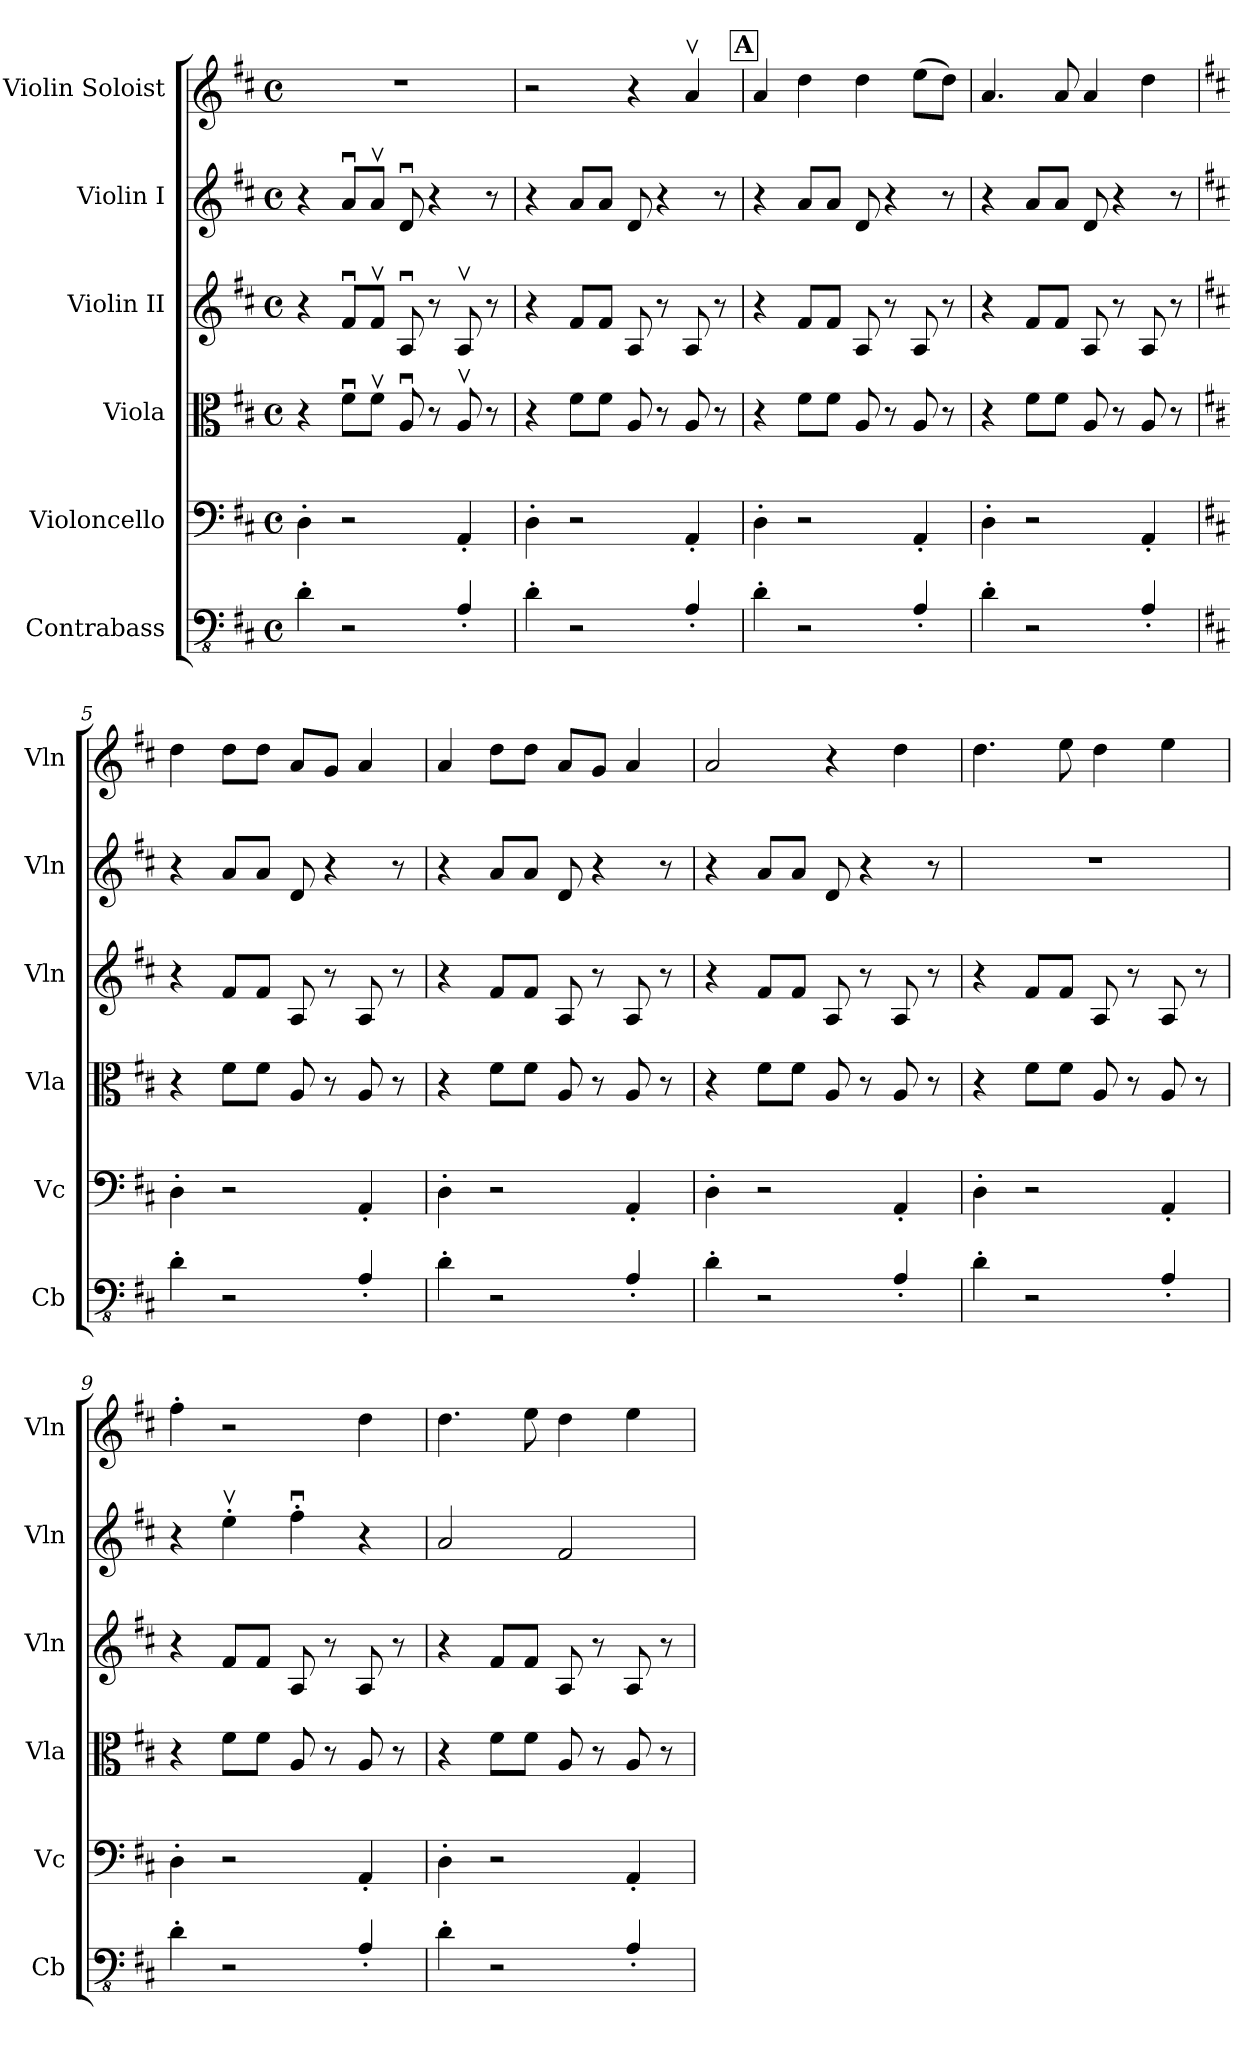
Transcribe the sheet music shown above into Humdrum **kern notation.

**kern	**kern	**kern	**kern	**kern	**kern
*part6	*part5	*part4	*part3	*part2	*part1
*staff6	*staff5	*staff4	*staff3	*staff2	*staff1
*I"Contrabass	*I"Violoncello	*I"Viola	*I"Violin II	*I"Violin I	*I"Violin Soloist
*I'Cb	*I'Vc	*I'Vla	*I'Vln	*I'Vln	*I'Vln
*clefFv4	*clefF4	*clefC3	*clefG2	*clefG2	*clefG2
*ITrd7c12	*	*	*	*	*
*k[f#c#]	*k[f#c#]	*k[f#c#]	*k[f#c#]	*k[f#c#]	*k[f#c#]
*M4/4	*M4/4	*M4/4	*M4/4	*M4/4	*M4/4
*met(c)	*met(c)	*met(c)	*met(c)	*met(c)	*met(c)
*MM144	*MM144	*MM144	*MM144	*MM144	*MM144
=1	=1	=1	=1	=1	=1
4DD'\	4D'\	4r	4r	4r	1r
2r	2r	8f#u\L	8f#u/L	8au/L	.
.	.	8f#v\J	8f#v/J	8av/J	.
.	.	8Au/	8Au/	8du/	.
.	.	8r	8r	4r	.
4AAA'/	4AA'/	8Av/	8Av/	.	.
.	.	8r	8r	8r	.
=2	=2	=2	=2	=2	=2
4DD'\	4D'\	4r	4r	4r	2r
2r	2r	8f#\L	8f#/L	8a/L	.
.	.	8f#\J	8f#/J	8a/J	.
.	.	8A/	8A/	8d/	4r
.	.	8r	8r	4r	.
4AAA'/	4AA'/	8A/	8A/	.	4av/
.	.	8r	8r	8r	.
!!LO:REH:place=s1:a:B:fs=14:t=A
=3	=3	=3	=3	=3	=3
4DD'\	4D'\	4r	4r	4r	4a/
2r	2r	8f#\L	8f#/L	8a/L	4dd\
.	.	8f#\J	8f#/J	8a/J	.
.	.	8A/	8A/	8d/	4dd\
.	.	8r	8r	4r	.
4AAA'/	4AA'/	8A/	8A/	.	(8ee\L
.	.	8r	8r	8r	8dd\J)
=4	=4	=4	=4	=4	=4
4DD'\	4D'\	4r	4r	4r	4.a/
2r	2r	8f#\L	8f#/L	8a/L	.
.	.	8f#\J	8f#/J	8a/J	8a/
.	.	8A/	8A/	8d/	4a/
.	.	8r	8r	4r	.
4AAA'/	4AA'/	8A/	8A/	.	4dd\
.	.	8r	8r	8r	.
!!LO:PB:g=z
=5	=5	=5	=5	=5	=5
*k[f#c#]	*k[f#c#]	*k[f#c#]	*k[f#c#]	*k[f#c#]	*k[f#c#]
4DD'\	4D'\	4r	4r	4r	4dd\
2r	2r	8f#\L	8f#/L	8a/L	8dd\L
.	.	8f#\J	8f#/J	8a/J	8dd\J
.	.	8A/	8A/	8d/	8a/L
.	.	8r	8r	4r	8g/J
4AAA'/	4AA'/	8A/	8A/	.	4a/
.	.	8r	8r	8r	.
=6	=6	=6	=6	=6	=6
4DD'\	4D'\	4r	4r	4r	4a/
2r	2r	8f#\L	8f#/L	8a/L	8dd\L
.	.	8f#\J	8f#/J	8a/J	8dd\J
.	.	8A/	8A/	8d/	8a/L
.	.	8r	8r	4r	8g/J
4AAA'/	4AA'/	8A/	8A/	.	4a/
.	.	8r	8r	8r	.
=7	=7	=7	=7	=7	=7
4DD'\	4D'\	4r	4r	4r	2a/
2r	2r	8f#\L	8f#/L	8a/L	.
.	.	8f#\J	8f#/J	8a/J	.
.	.	8A/	8A/	8d/	4r
.	.	8r	8r	4r	.
4AAA'/	4AA'/	8A/	8A/	.	4dd\
.	.	8r	8r	8r	.
=8	=8	=8	=8	=8	=8
4DD'\	4D'\	4r	4r	1r	4.dd\
2r	2r	8f#\L	8f#/L	.	.
.	.	8f#\J	8f#/J	.	8ee\
.	.	8A/	8A/	.	4dd\
.	.	8r	8r	.	.
4AAA'/	4AA'/	8A/	8A/	.	4ee\
.	.	8r	8r	.	.
=9	=9	=9	=9	=9	=9
4DD'\	4D'\	4r	4r	4r	4ff#'\
2r	2r	8f#\L	8f#/L	4eev'\	2r
.	.	8f#\J	8f#/J	.	.
.	.	8A/	8A/	4ff#u'\	.
.	.	8r	8r	.	.
4AAA'/	4AA'/	8A/	8A/	4r	4dd\
.	.	8r	8r	.	.
!!LO:LB:g=z
=10	=10	=10	=10	=10	=10
4DD'\	4D'\	4r	4r	2a/	4.dd\
2r	2r	8f#\L	8f#/L	.	.
.	.	8f#\J	8f#/J	.	8ee\
.	.	8A/	8A/	2f#/	4dd\
.	.	8r	8r	.	.
4AAA'/	4AA'/	8A/	8A/	.	4ee\
.	.	8r	8r	.	.
=	=	=	=	=	=
*-	*-	*-	*-	*-	*-
